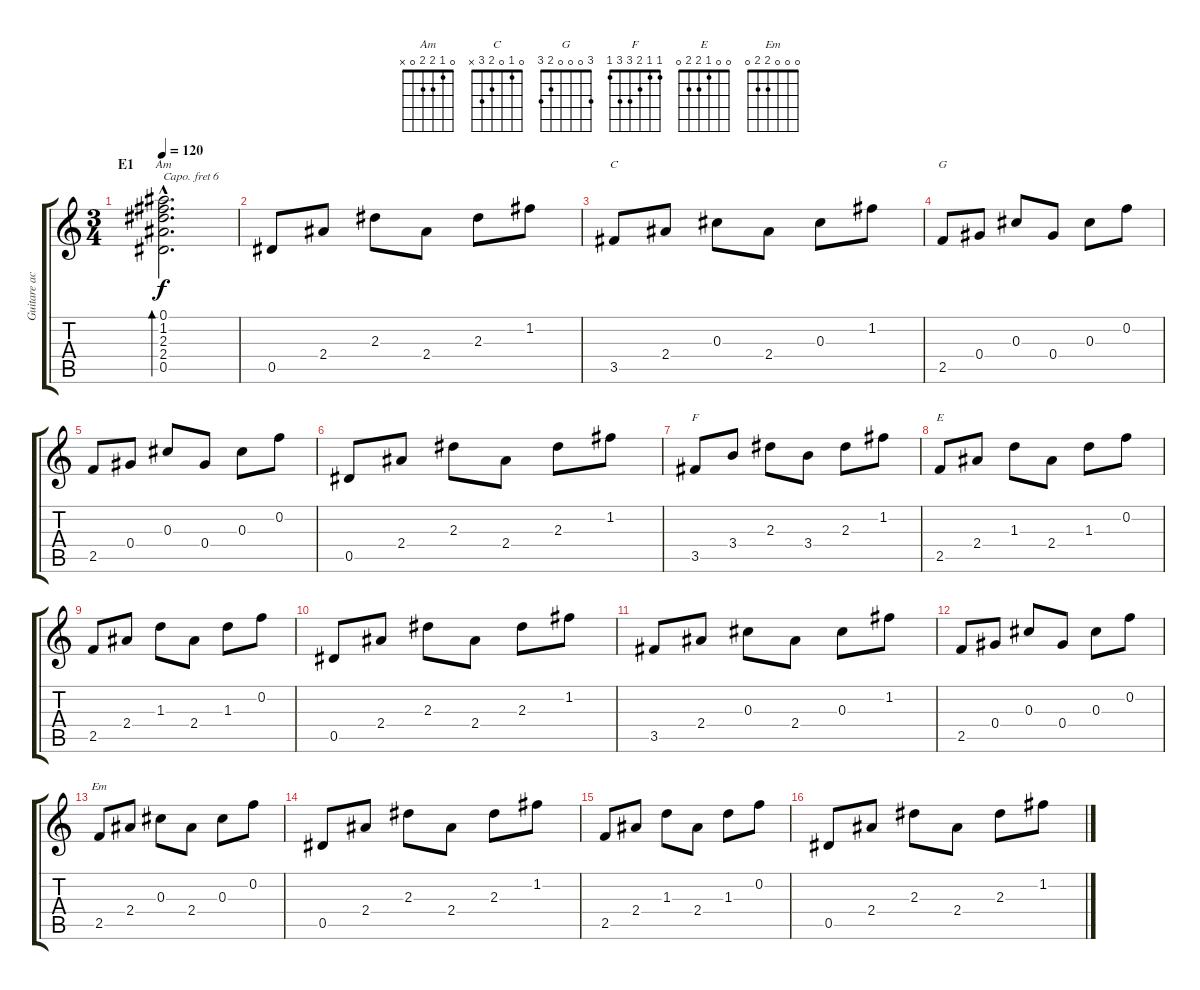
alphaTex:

\track ("Guitare acoustique (capo+6)" "Guitare ac") {instrument acousticguitarsteel}
\staff {score tabs}
\capo 6
\tuning (E4 B3 G3 D3 A2 E2) {hide}
\chord ("Am" 0 1 2 2 0 x)
\chord ("C" 0 1 0 2 3 x)
\chord ("G" 3 0 0 0 2 3)
\chord ("F" 1 1 2 3 3 1)
\chord ("E" 0 0 1 2 2 0)
\chord ("Em" 0 0 0 2 2 0)
\ts (3 4)
\section ("" "E1")
\tempo 120
\clef g2
\ks c
(0.1{hac} 1.2{hac} 2.3{hac} 2.4{hac} 0.5{hac}).2{d bd 60 ch "Am" dy f} |
0.5.8 2.4.8 2.3.8 2.4.8 2.3.8 1.2.8 |
3.5.8{ch "C"} 2.4.8 0.3.8 2.4.8 0.3.8 1.2.8 |
2.5.8{ch "G"} 0.4.8 0.3.8 0.4.8 0.3.8 0.2.8 |
2.5.8 0.4.8 0.3.8 0.4.8 0.3.8 0.2.8 |
0.5.8 2.4.8 2.3.8 2.4.8 2.3.8 1.2.8 |
3.5.8{ch "F"} 3.4.8 2.3.8 3.4.8 2.3.8 1.2.8 |
2.5.8{ch "E"} 2.4.8 1.3.8 2.4.8 1.3.8 0.2.8 |
2.5.8 2.4.8 1.3.8 2.4.8 1.3.8 0.2.8 |
0.5.8 2.4.8 2.3.8 2.4.8 2.3.8 1.2.8 |
3.5.8 2.4.8 0.3.8 2.4.8 0.3.8 1.2.8 |
2.5.8 0.4.8 0.3.8 0.4.8 0.3.8 0.2.8 |
2.5.8{ch "Em"} 2.4.8 0.3.8 2.4.8 0.3.8 0.2.8 |
0.5.8 2.4.8 2.3.8 2.4.8 2.3.8 1.2.8 |
2.5.8 2.4.8 1.3.8 2.4.8 1.3.8 0.2.8 |
0.5.8 2.4.8 2.3.8 2.4.8 2.3.8 1.2.8
